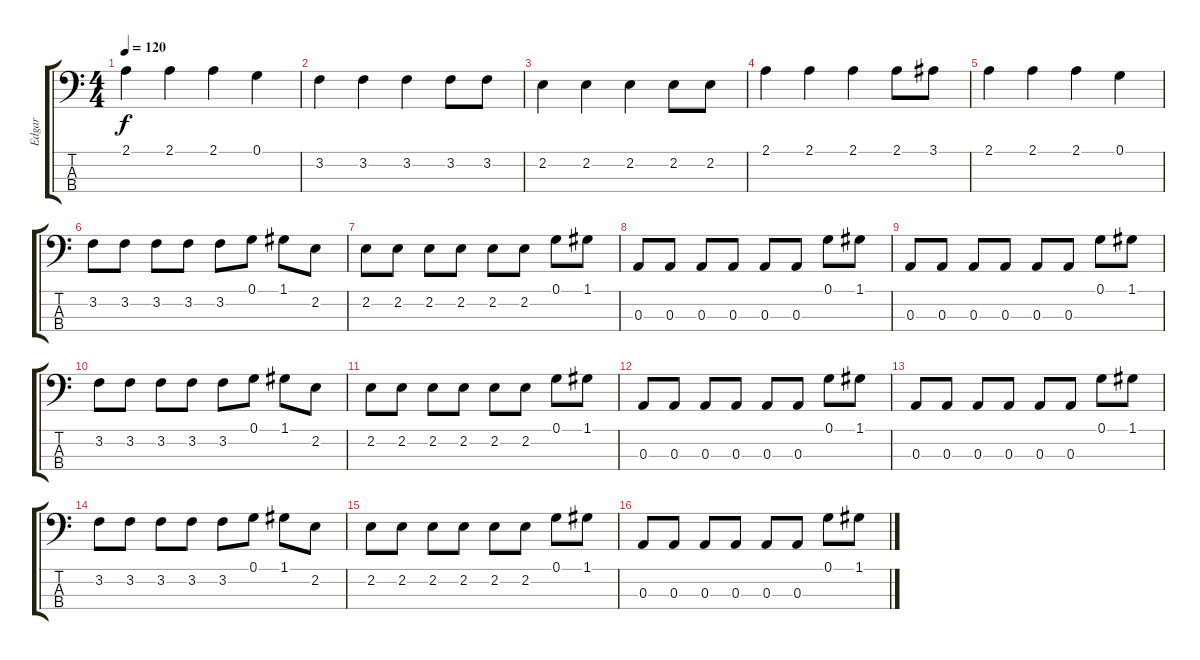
\track ("Edgar" "Edgar") {instrument electricbassfinger}
\staff {score tabs}
\tuning (G2 D2 A1 E1) {hide}
\ts (4 4)
\tempo 120
\clef f4
\ks c
2.1.4{dy f} 2.1.4 2.1.4 0.1.4 |
3.2.4 3.2.4 3.2.4 3.2.8 3.2.8 |
2.2.4 2.2.4 2.2.4 2.2.8 2.2.8 |
2.1.4 2.1.4 2.1.4 2.1.8 3.1.8 |
2.1.4 2.1.4 2.1.4 0.1.4 |
3.2.8 3.2.8 3.2.8 3.2.8 3.2.8 0.1.8 1.1.8 2.2.8 |
2.2.8 2.2.8 2.2.8 2.2.8 2.2.8 2.2.8 0.1.8 1.1.8 |
0.3.8 0.3.8 0.3.8 0.3.8 0.3.8 0.3.8 0.1.8 1.1.8 |
0.3.8 0.3.8 0.3.8 0.3.8 0.3.8 0.3.8 0.1.8 1.1.8 |
3.2.8 3.2.8 3.2.8 3.2.8 3.2.8 0.1.8 1.1.8 2.2.8 |
2.2.8 2.2.8 2.2.8 2.2.8 2.2.8 2.2.8 0.1.8 1.1.8 |
0.3.8 0.3.8 0.3.8 0.3.8 0.3.8 0.3.8 0.1.8 1.1.8 |
0.3.8 0.3.8 0.3.8 0.3.8 0.3.8 0.3.8 0.1.8 1.1.8 |
3.2.8 3.2.8 3.2.8 3.2.8 3.2.8 0.1.8 1.1.8 2.2.8 |
2.2.8 2.2.8 2.2.8 2.2.8 2.2.8 2.2.8 0.1.8 1.1.8 |
0.3.8 0.3.8 0.3.8 0.3.8 0.3.8 0.3.8 0.1.8 1.1.8
